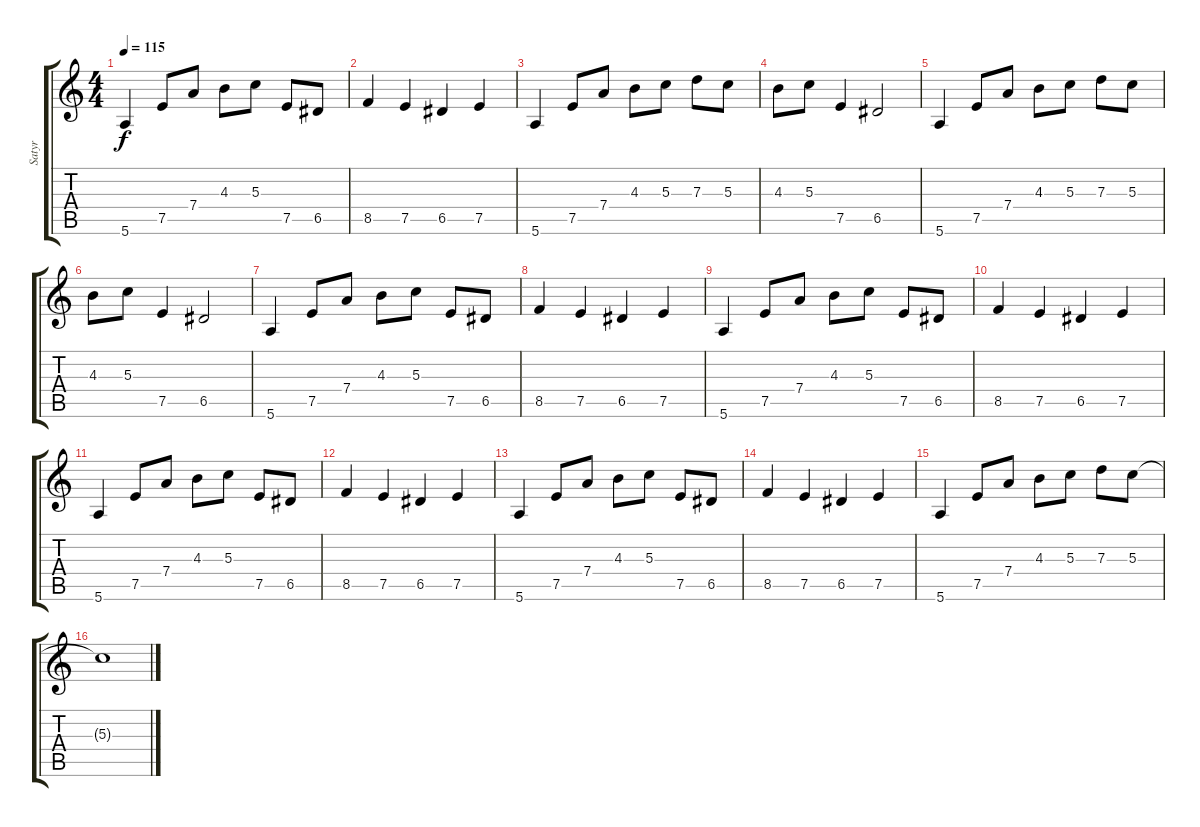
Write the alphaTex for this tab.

\track ("Satyr" "Satyr") {instrument distortionguitar}
\staff {score tabs}
\tuning (E4 B3 G3 D3 A2 E2) {hide}
\ts (4 4)
\tempo 115
\clef g2
\ks c
5.6.4{dy f} 7.5.8 7.4.8 4.3.8 5.3.8 7.5.8 6.5.8 |
8.5.4 7.5.4 6.5.4 7.5.4 |
5.6.4 7.5.8 7.4.8 4.3.8 5.3.8 7.3.8 5.3.8 |
4.3.8 5.3.8 7.5.4 6.5.2 |
5.6.4 7.5.8 7.4.8 4.3.8 5.3.8 7.3.8 5.3.8 |
4.3.8 5.3.8 7.5.4 6.5.2 |
5.6.4 7.5.8 7.4.8 4.3.8 5.3.8 7.5.8 6.5.8 |
8.5.4 7.5.4 6.5.4 7.5.4 |
5.6.4 7.5.8 7.4.8 4.3.8 5.3.8 7.5.8 6.5.8 |
8.5.4 7.5.4 6.5.4 7.5.4 |
5.6.4 7.5.8 7.4.8 4.3.8 5.3.8 7.5.8 6.5.8 |
8.5.4 7.5.4 6.5.4 7.5.4 |
5.6.4 7.5.8 7.4.8 4.3.8 5.3.8 7.5.8 6.5.8 |
8.5.4 7.5.4 6.5.4 7.5.4 |
5.6.4 7.5.8 7.4.8 4.3.8 5.3.8 7.3.8 5.3.8{volume 4} |
5.3{t}.1
